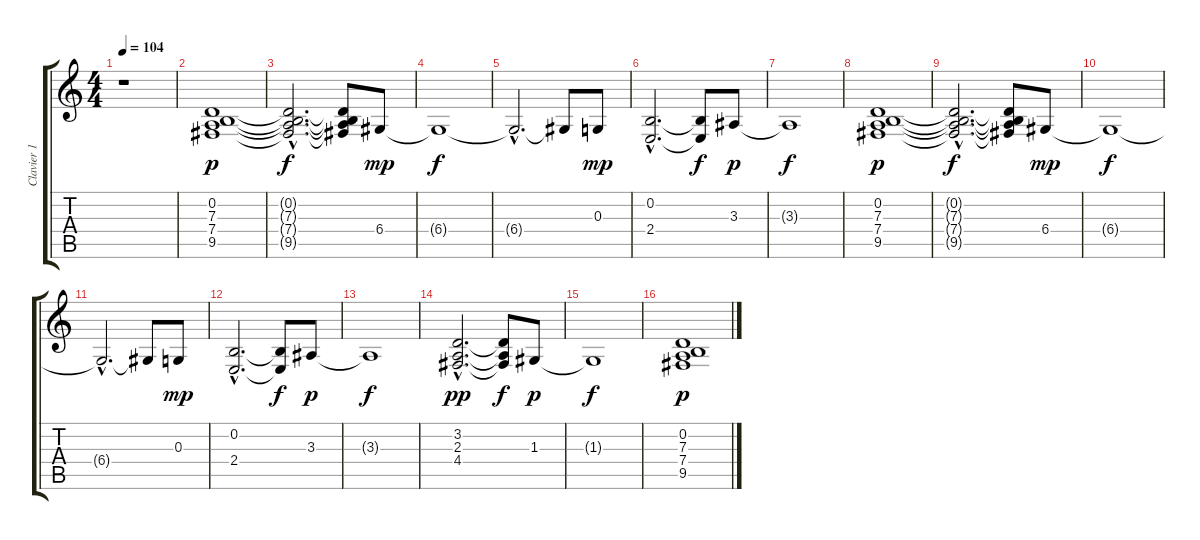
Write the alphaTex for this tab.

\track ("Clavier 1" "Clavier 1") {instrument synthstrings1}
\staff {score tabs}
\tuning (E4 B3 G3 D3 A2 E2) {hide}
\ts (4 4)
\tempo 104
\clef g2
\ks c
r.1{dy p instrument synthstrings1} |
(0.2 7.3 7.4 9.5).1 |
(0.2{hac t} 7.3{hac t} 7.4{hac t} 9.5{hac t}).2{d dy f} (0.2{t} 7.3{t} 7.4{t} 9.5{t}).8 6.4.8{dy mp} |
6.4{t}.1{dy f} |
6.4{hac t}.2{d} 6.4{t}.8 0.3.8{dy mp} |
(0.2{hac} 2.4{hac}).2{d} (0.2{t} 2.4{t}).8{dy f} 3.3.8{dy p} |
3.3{t}.1{dy f} |
(0.2 7.3 7.4 9.5).1{dy p} |
(0.2{hac t} 7.3{hac t} 7.4{hac t} 9.5{hac t}).2{d dy f} (0.2{t} 7.3{t} 7.4{t} 9.5{t}).8 6.4.8{dy mp} |
6.4{t}.1{dy f} |
6.4{hac t}.2{d} 6.4{t}.8 0.3.8{dy mp} |
(0.2{hac} 2.4{hac}).2{d} (0.2{t} 2.4{t}).8{dy f} 3.3.8{dy p} |
3.3{t}.1{dy f} |
(3.2{hac} 2.3{hac} 4.4{hac}).2{d dy pp} (3.2{t} 2.3{t} 4.4{t}).8{dy f} 1.3.8{dy p} |
1.3{t}.1{dy f} |
(0.2 7.3 7.4 9.5).1{dy p}
